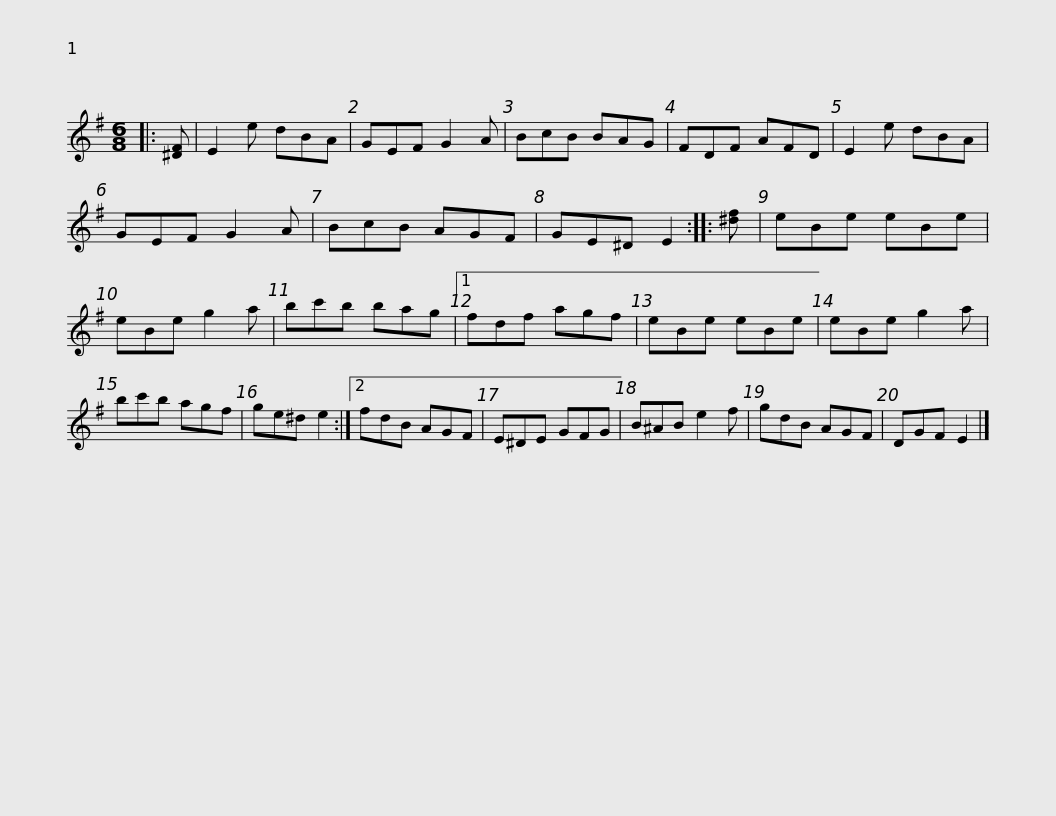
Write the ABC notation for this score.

X:1
L:1/8
M:6/8
I:linebreak $
K:Emin
V:1 treble
V:1
|: [^DF] | E2 e dBA | GEF G2 A | BcB BAG | FDF AFD | %5
 E2 e dBA | GEF G2 A | BcB AGF |$ GE^D E2 :: [^df] | %10
 eBe eBe | eBe g2 a | bc'b bag |1 fdf agf | eBe eBe | %15
 eBe g2 a |$ bc'b agf | ge^d e2 :|2 fdB AGF | E^DE GFG | %20
 B^AB e2 f | gdB AGF | DGF E2 |] %23
